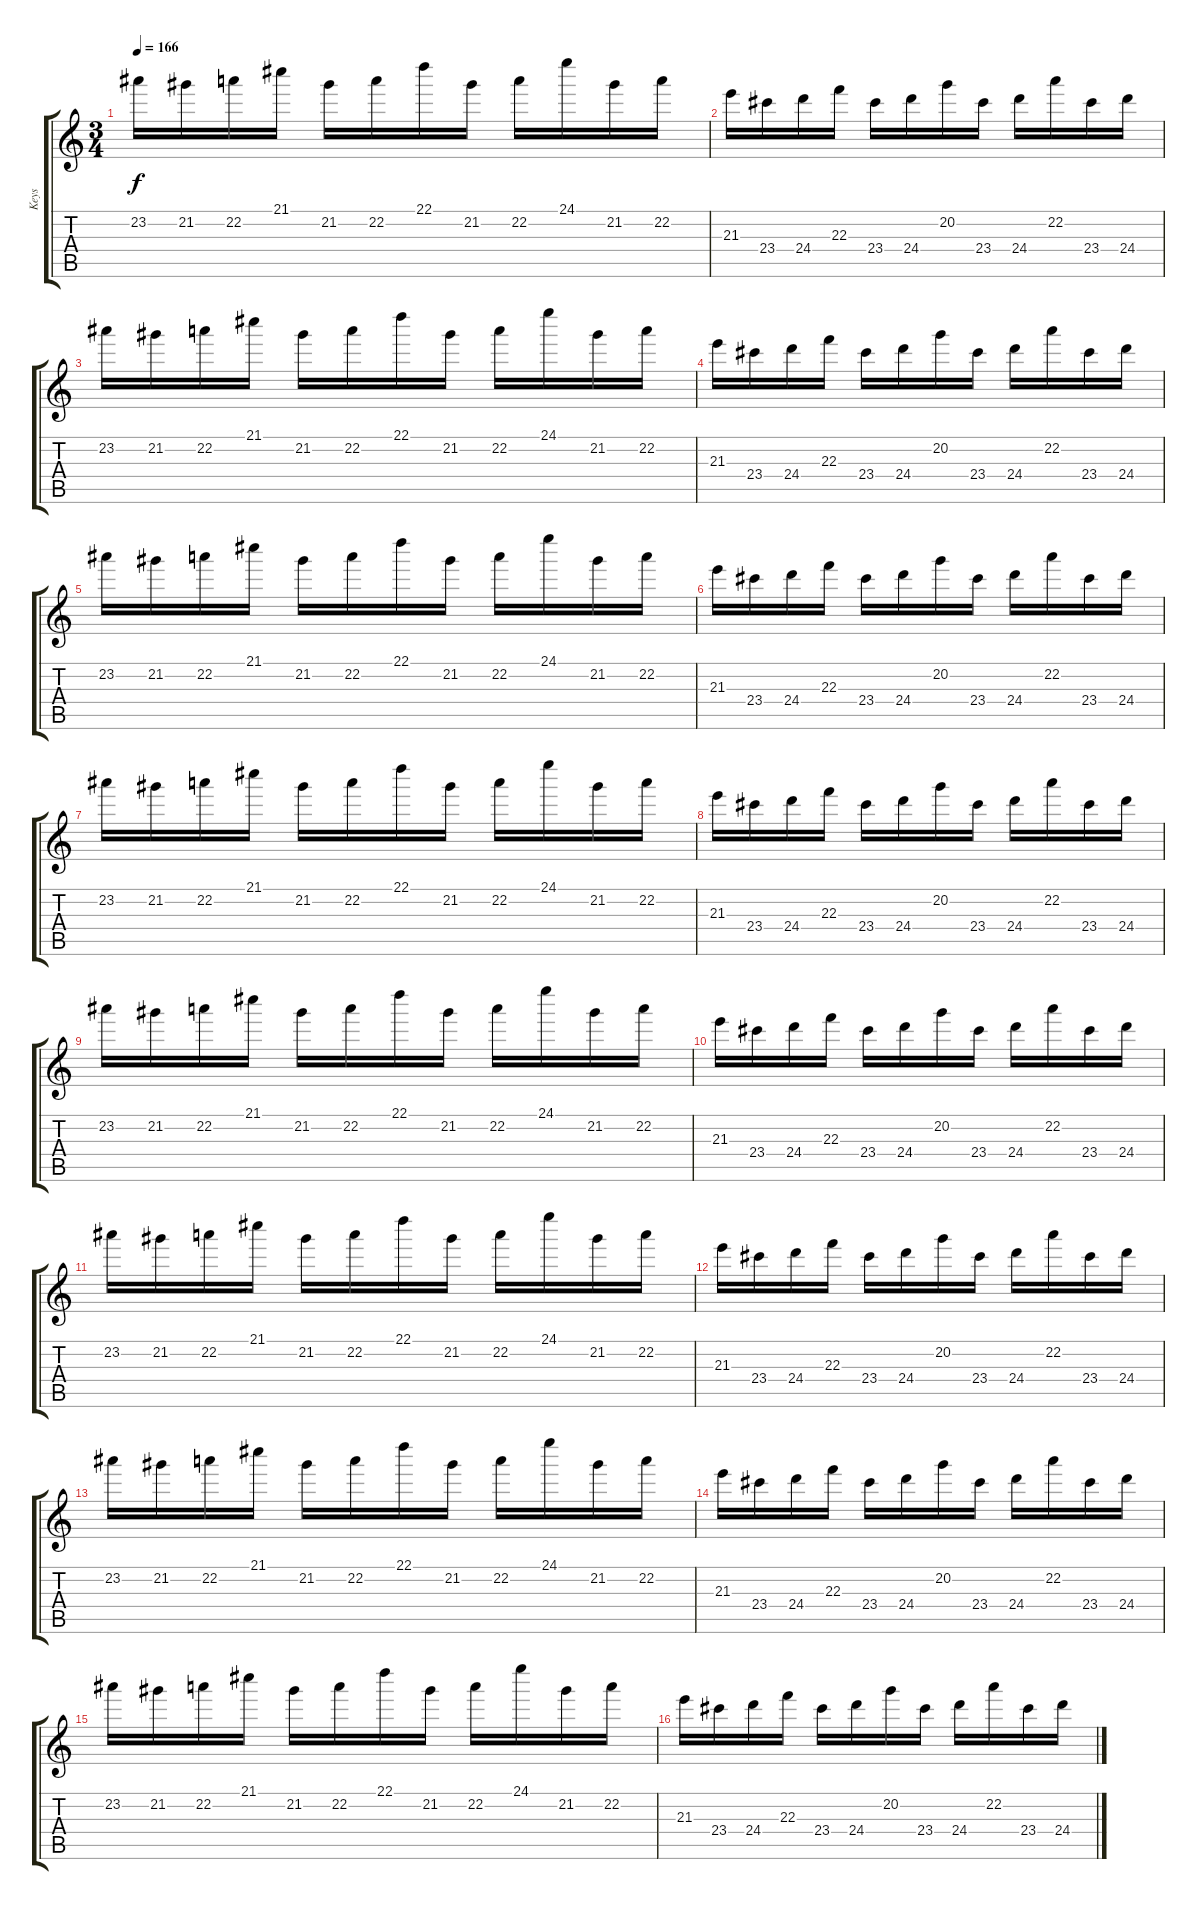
\track ("Keys" "Keys") {instrument synthbass1}
\staff {score tabs}
\tuning (E4 B3 G3 D3 A2 E2) {hide}
\ts (3 4)
\tempo 166
\clef g2
\ks c
23.2.16{dy f} 21.2.16 22.2.16 21.1.16 21.2.16 22.2.16 22.1.16 21.2.16 22.2.16 24.1.16 21.2.16 22.2.16 |
21.3.16 23.4.16 24.4.16 22.3.16 23.4.16 24.4.16 20.2.16 23.4.16 24.4.16 22.2.16 23.4.16 24.4.16 |
23.2.16 21.2.16 22.2.16 21.1.16 21.2.16 22.2.16 22.1.16 21.2.16 22.2.16 24.1.16 21.2.16 22.2.16 |
21.3.16 23.4.16 24.4.16 22.3.16 23.4.16 24.4.16 20.2.16 23.4.16 24.4.16 22.2.16 23.4.16 24.4.16 |
23.2.16 21.2.16 22.2.16 21.1.16 21.2.16 22.2.16 22.1.16 21.2.16 22.2.16 24.1.16 21.2.16 22.2.16 |
21.3.16 23.4.16 24.4.16 22.3.16 23.4.16 24.4.16 20.2.16 23.4.16 24.4.16 22.2.16 23.4.16 24.4.16 |
23.2.16 21.2.16 22.2.16 21.1.16 21.2.16 22.2.16 22.1.16 21.2.16 22.2.16 24.1.16 21.2.16 22.2.16 |
21.3.16 23.4.16 24.4.16 22.3.16 23.4.16 24.4.16 20.2.16 23.4.16 24.4.16 22.2.16 23.4.16 24.4.16 |
23.2.16 21.2.16 22.2.16 21.1.16 21.2.16 22.2.16 22.1.16 21.2.16 22.2.16 24.1.16 21.2.16 22.2.16 |
21.3.16 23.4.16 24.4.16 22.3.16 23.4.16 24.4.16 20.2.16 23.4.16 24.4.16 22.2.16 23.4.16 24.4.16 |
23.2.16 21.2.16 22.2.16 21.1.16 21.2.16 22.2.16 22.1.16 21.2.16 22.2.16 24.1.16 21.2.16 22.2.16 |
21.3.16 23.4.16 24.4.16 22.3.16 23.4.16 24.4.16 20.2.16 23.4.16 24.4.16 22.2.16 23.4.16 24.4.16 |
23.2.16 21.2.16 22.2.16 21.1.16 21.2.16 22.2.16 22.1.16 21.2.16 22.2.16 24.1.16 21.2.16 22.2.16 |
21.3.16 23.4.16 24.4.16 22.3.16 23.4.16 24.4.16 20.2.16 23.4.16 24.4.16 22.2.16 23.4.16 24.4.16 |
23.2.16 21.2.16 22.2.16 21.1.16 21.2.16 22.2.16 22.1.16 21.2.16 22.2.16 24.1.16 21.2.16 22.2.16 |
21.3.16 23.4.16 24.4.16 22.3.16 23.4.16 24.4.16 20.2.16 23.4.16 24.4.16 22.2.16 23.4.16 24.4.16
